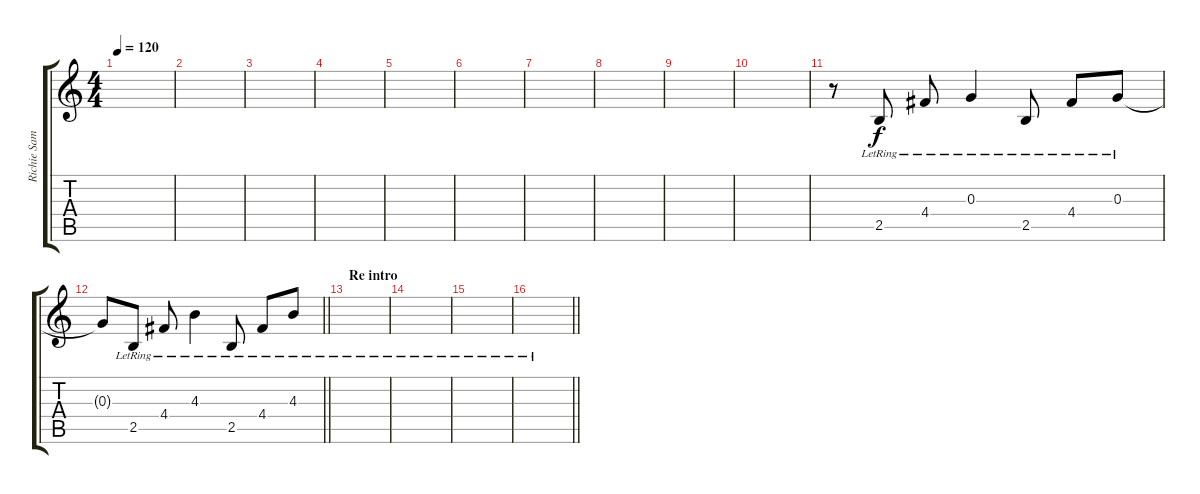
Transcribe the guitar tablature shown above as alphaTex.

\track ("Richie Sambora (Clean Guitar)" "Richie Sam") {instrument electricguitarclean}
\staff {score tabs}
\tuning (E4 B3 G3 D3 A2 E2) {hide}
\ts (4 4)
\tempo 120
\clef g2
\ks c
|
|
|
|
|
|
|
|
|
|
r.8 2.5{lr}.8 4.4{lr}.8 0.3{lr}.4 2.5{lr}.8 4.4{lr}.8 0.3{lr}.8 |
\barLineRight lightlight
0.3{t}.8 2.5{lr}.8 4.4{lr}.8 4.3{lr}.4 2.5{lr}.8 4.4{lr}.8 4.3{lr}.8 |
\section ("" "Re intro")
|
|
|
\barLineRight lightlight
